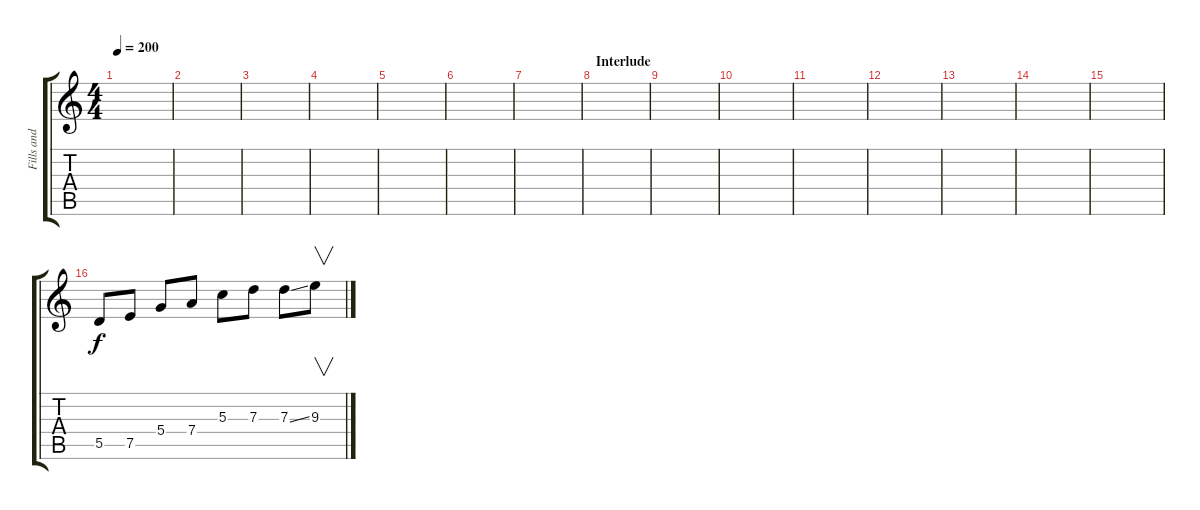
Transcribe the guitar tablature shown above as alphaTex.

\track ("Fills and solos" "Fills and ") {instrument overdrivenguitar}
\staff {score tabs}
\tuning (E4 B3 G3 D3 A2 E2) {hide}
\ts (4 4)
\tempo 200
\clef g2
\ks c
|
|
|
|
|
|
|
\section ("" "Interlude ")
|
|
|
|
|
|
|
|
5.5.8 7.5.8 5.4.8 7.4.8 5.3.8 7.3.8 7.3{ss}.8 9.3.8{v}
